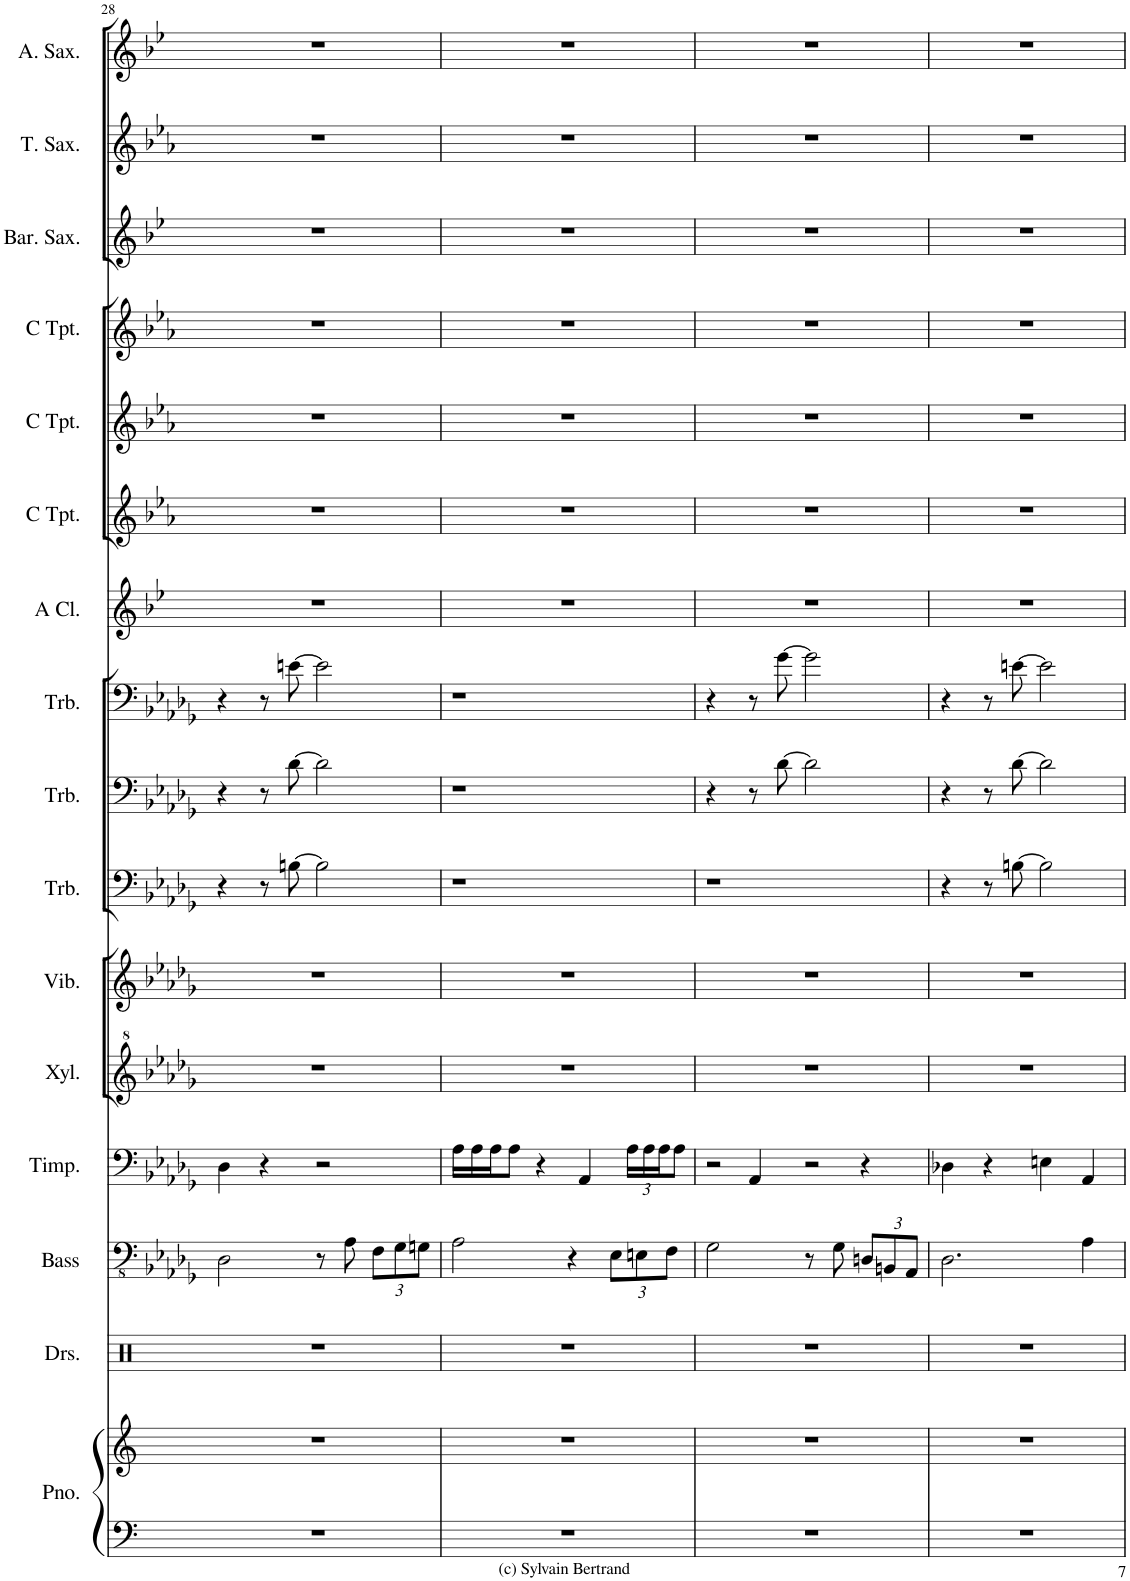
**kern	**kern	**kern	**kern	**kern	**kern	**kern	**kern	**kern	**kern	**kern	**kern	**kern	**kern	**kern	**kern	**kern
*part16	*part16	*part15	*part14	*part13	*part12	*part11	*part10	*part9	*part8	*part7	*part6	*part5	*part4	*part3	*part2	*part1
*staff17	*staff16	*staff15	*staff14	*staff13	*staff12	*staff11	*staff10	*staff9	*staff8	*staff7	*staff6	*staff5	*staff4	*staff3	*staff2	*staff1
*I"Piano	*	*I"Drumset	*I"Acoustic Bass	*I"Timpani	*I"Xylophone	*I"Vibraphone	*I"Trombone	*I"Trombone	*I"Trombone	*I"A Clarinet	*I"C Trumpet	*I"C Trumpet	*I"C Trumpet	*I"Baritone Saxophone	*I"Tenor Saxophone	*I"Alto Saxophone
*I'Pno.	*	*I'Drs.	*I'Bass	*I'Timp.	*I'Xyl.	*I'Vib.	*I'Trb.	*I'Trb.	*I'Trb.	*I'A Cl.	*I'C Tpt.	*I'C Tpt.	*I'C Tpt.	*I'Bar. Sax.	*I'T. Sax.	*I'A. Sax.
!!LO:PB:g=z
*clefF4	*clefG2	*clefX	*clefFv4	*clefF4	*clefG^2	*clefG2	*clefF4	*clefF4	*clefF4	*clefG2	*clefG2	*clefG2	*clefG2	*clefG2	*clefG2	*clefG2
*	*	*	*	*	*	*	*	*	*	*Trd2c3	*	*	*	*Trd12c21	*Trd8c14	*Trd5c9
*k[]	*k[]	*k[]	*k[b-e-a-d-g-]	*k[b-e-a-d-g-]	*k[b-e-a-d-g-]	*k[b-e-a-d-g-]	*k[b-e-a-d-g-]	*k[b-e-a-d-g-]	*k[b-e-a-d-g-]	*k[b-e-]	*k[b-e-a-]	*k[b-e-a-]	*k[b-e-a-]	*k[b-e-]	*k[b-e-a-]	*k[b-e-]
*M4/4	*M4/4	*M4/4	*M4/4	*M4/4	*M4/4	*M4/4	*M4/4	*M4/4	*M4/4	*M4/4	*M4/4	*M4/4	*M4/4	*M4/4	*M4/4	*M4/4
=28	=28	=28	=28	=28	=28	=28	=28	=28	=28	=28	=28	=28	=28	=28	=28	=28
1r	1r	1r	2DD-\	4D-\	1r	1r	4r	4r	4r	1r	1r	1r	1r	1r	1r	1r
.	.	.	.	4r	.	.	8r	8r	8r	.	.	.	.	.	.	.
.	.	.	.	.	.	.	[8Bn\	[8d-\	[8en\	.	.	.	.	.	.	.
.	.	.	8r	2r	.	.	2B\]	2d-\]	2e\]	.	.	.	.	.	.	.
.	.	.	8AA-\	.	.	.	.	.	.	.	.	.	.	.	.	.
*	*	*	*Xbrackettup	*	*	*	*	*	*	*	*	*	*	*	*	*
.	.	.	12FF\L	.	.	.	.	.	.	.	.	.	.	.	.	.
.	.	.	12GG-\	.	.	.	.	.	.	.	.	.	.	.	.	.
.	.	.	12GGn\J	.	.	.	.	.	.	.	.	.	.	.	.	.
=29	=29	=29	=29	=29	=29	=29	=29	=29	=29	=29	=29	=29	=29	=29	=29	=29
1r	1r	1r	2AA-\	16A-\LL	1r	1r	1r	1r	1r	1r	1r	1r	1r	1r	1r	1r
.	.	.	.	16A-\	.	.	.	.	.	.	.	.	.	.	.	.
.	.	.	.	16A-\J	.	.	.	.	.	.	.	.	.	.	.	.
.	.	.	.	8A-\J	.	.	.	.	.	.	.	.	.	.	.	.
.	.	.	.	4r	.	.	.	.	.	.	.	.	.	.	.	.
.	.	.	4r	.	.	.	.	.	.	.	.	.	.	.	.	.
.	.	.	.	4AA-/	.	.	.	.	.	.	.	.	.	.	.	.
.	.	.	12EE-\L	.	.	.	.	.	.	.	.	.	.	.	.	.
*	*	*	*	*Xbrackettup	*	*	*	*	*	*	*	*	*	*	*	*
.	.	.	.	24A-\LL	.	.	.	.	.	.	.	.	.	.	.	.
.	.	.	12EEn\	.	.	.	.	.	.	.	.	.	.	.	.	.
.	.	.	.	24A-\	.	.	.	.	.	.	.	.	.	.	.	.
.	.	.	.	24A-\J	.	.	.	.	.	.	.	.	.	.	.	.
.	.	.	12FF\J	.	.	.	.	.	.	.	.	.	.	.	.	.
.	.	.	.	[16A-\J	.	.	.	.	.	.	.	.	.	.	.	.
=30	=30	=30	=30	=30	=30	=30	=30	=30	=30	=30	=30	=30	=30	=30	=30	=30
1r	1r	1r	2GG-\	2r	1r	1r	1r	4r	4r	1r	1r	1r	1r	1r	1r	1r
.	.	.	.	.	.	.	.	8r	8r	.	.	.	.	.	.	.
.	.	.	.	.	.	.	.	[8d-\	[8g-\	.	.	.	.	.	.	.
.	.	.	8r	16A-\J]	.	.	.	2d-\]	2g-\]	.	.	.	.	.	.	.
.	.	.	.	4AA-/	.	.	.	.	.	.	.	.	.	.	.	.
.	.	.	8GG-\	.	.	.	.	.	.	.	.	.	.	.	.	.
.	.	.	12DDn/L	.	.	.	.	.	.	.	.	.	.	.	.	.
.	.	.	.	2r	.	.	.	.	.	.	.	.	.	.	.	.
.	.	.	12BBBn/	.	.	.	.	.	.	.	.	.	.	.	.	.
.	.	.	12AAA-/J	.	.	.	.	.	.	.	.	.	.	.	.	.
2ryy	2ryy	2ryy	2ryy	.	2ryy	2ryy	2ryy	2ryy	2ryy	2ryy	2ryy	2ryy	2ryy	2ryy	2ryy	2ryy
.	.	.	.	4r	.	.	.	.	.	.	.	.	.	.	.	.
16ryy	16ryy	16ryy	16ryy	.	16ryy	16ryy	16ryy	16ryy	16ryy	16ryy	16ryy	16ryy	16ryy	16ryy	16ryy	16ryy
=31	=31	=31	=31	=31	=31	=31	=31	=31	=31	=31	=31	=31	=31	=31	=31	=31
1r	1r	1r	2.DD-\	4D-X\	1r	1r	4r	4r	4r	1r	1r	1r	1r	1r	1r	1r
.	.	.	.	4r	.	.	8r	8r	8r	.	.	.	.	.	.	.
.	.	.	.	.	.	.	[8Bn\	[8d-\	[8en\	.	.	.	.	.	.	.
.	.	.	.	4En\	.	.	2B\]	2d-\]	2e\]	.	.	.	.	.	.	.
.	.	.	4AA-\	4AA-/	.	.	.	.	.	.	.	.	.	.	.	.
=	=	=	=	=	=	=	=	=	=	=	=	=	=	=	=	=
*-	*-	*-	*-	*-	*-	*-	*-	*-	*-	*-	*-	*-	*-	*-	*-	*-
